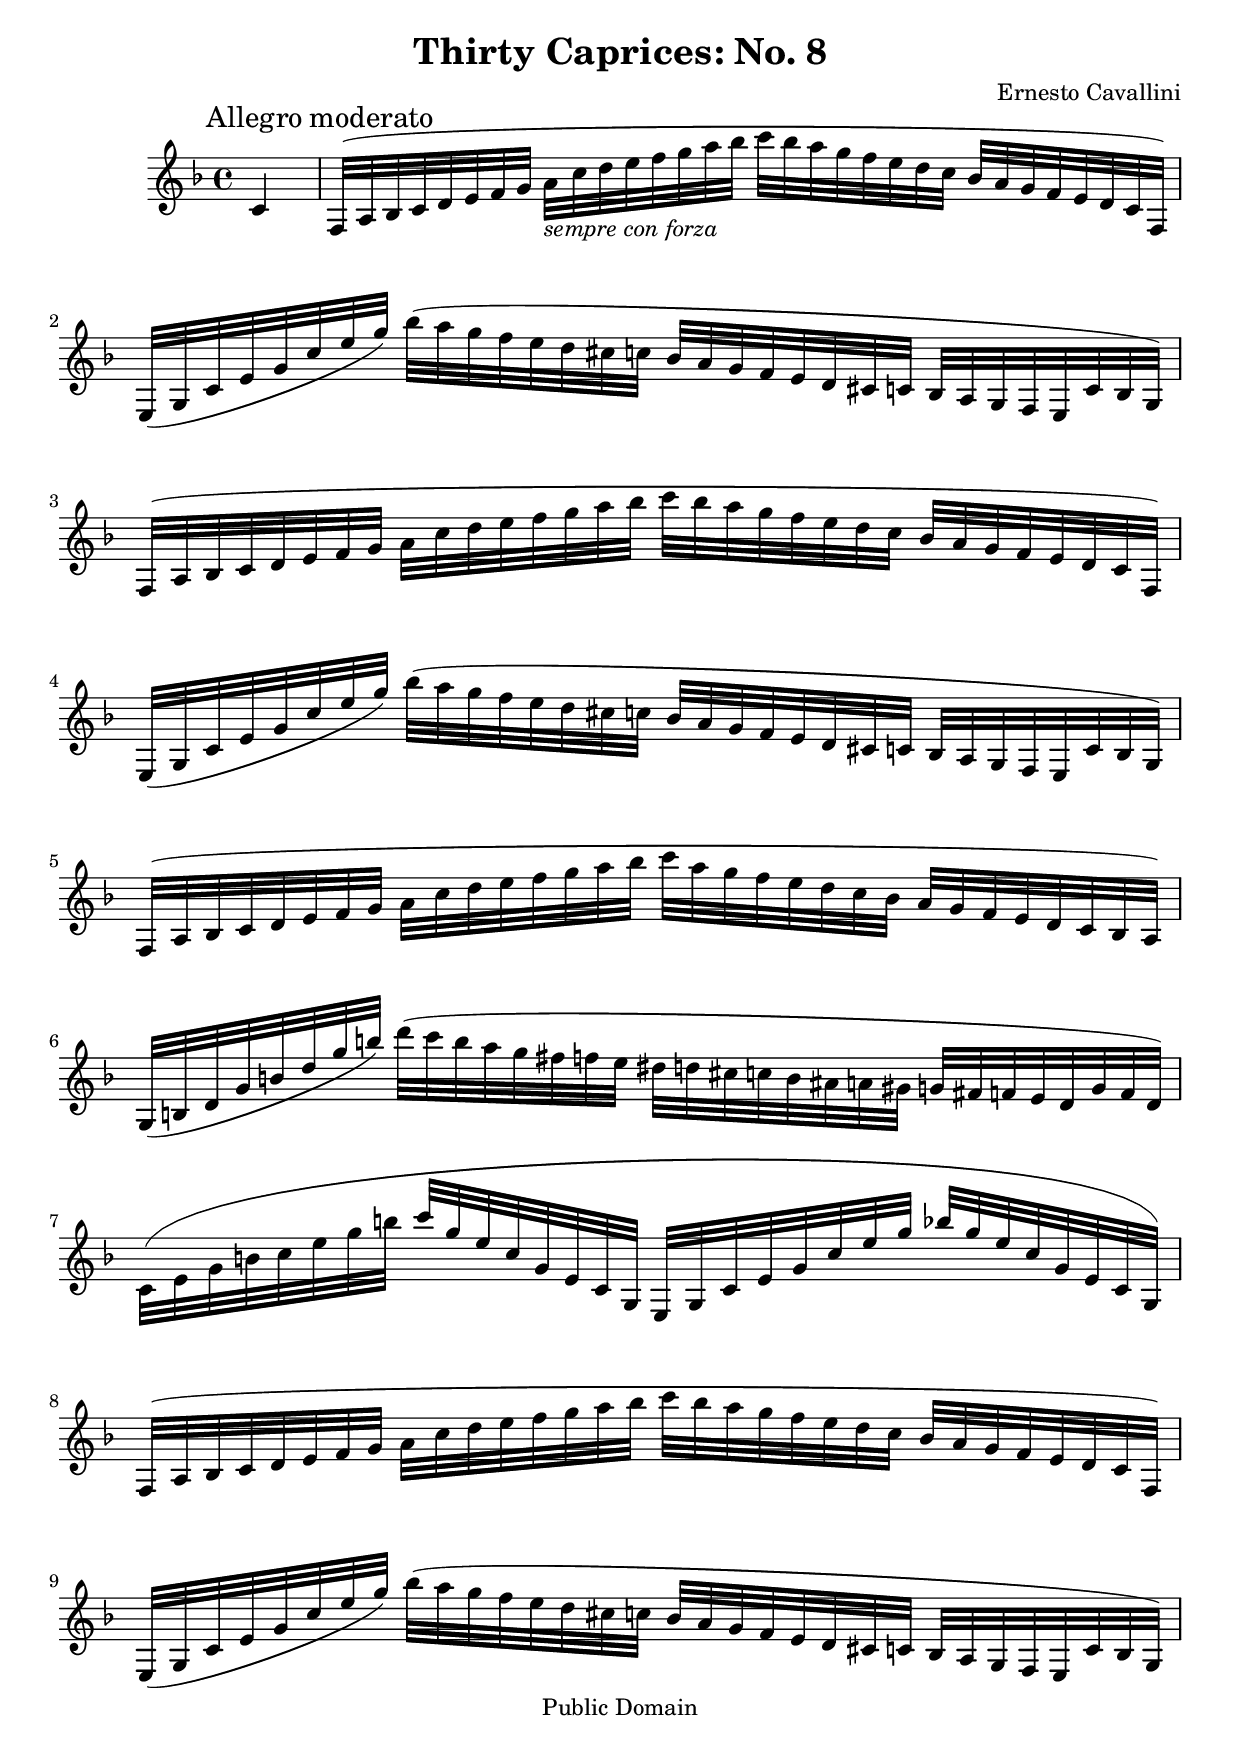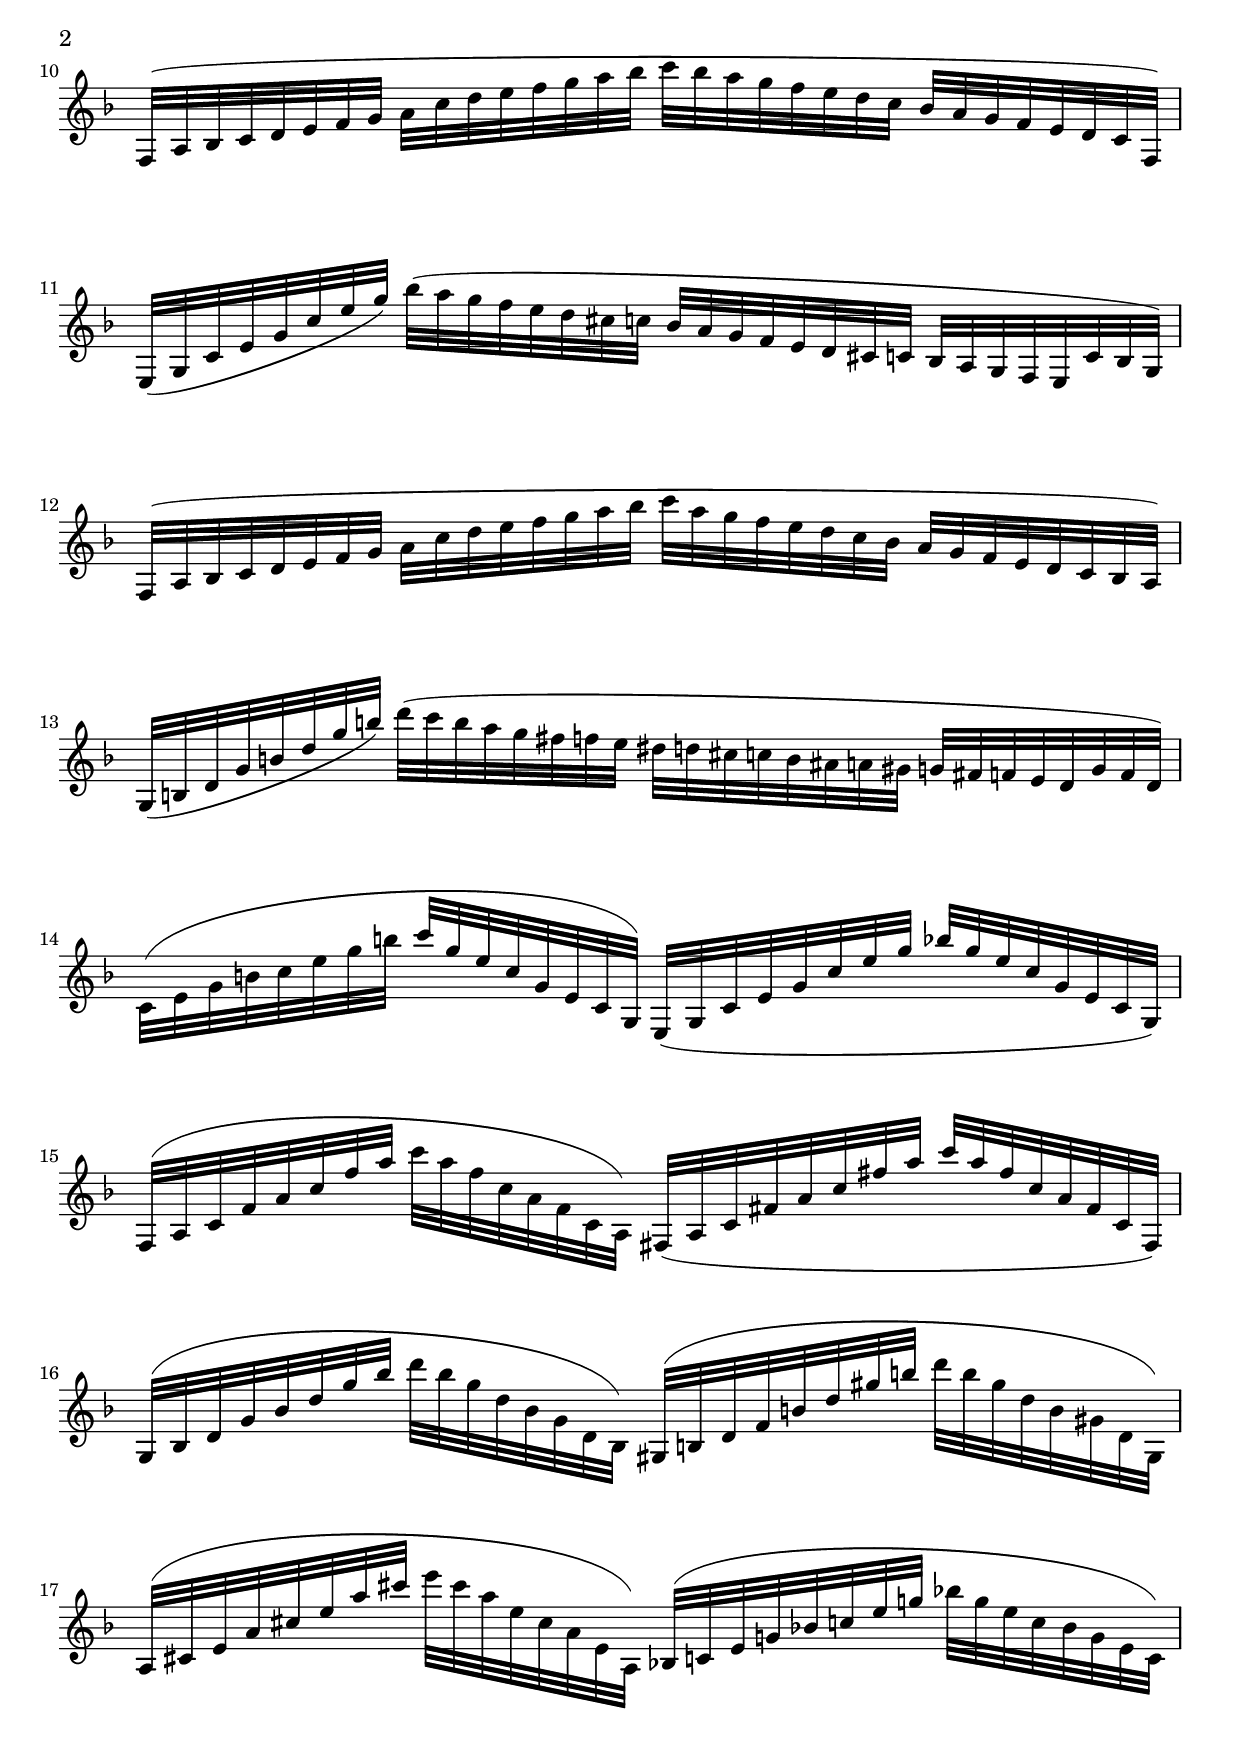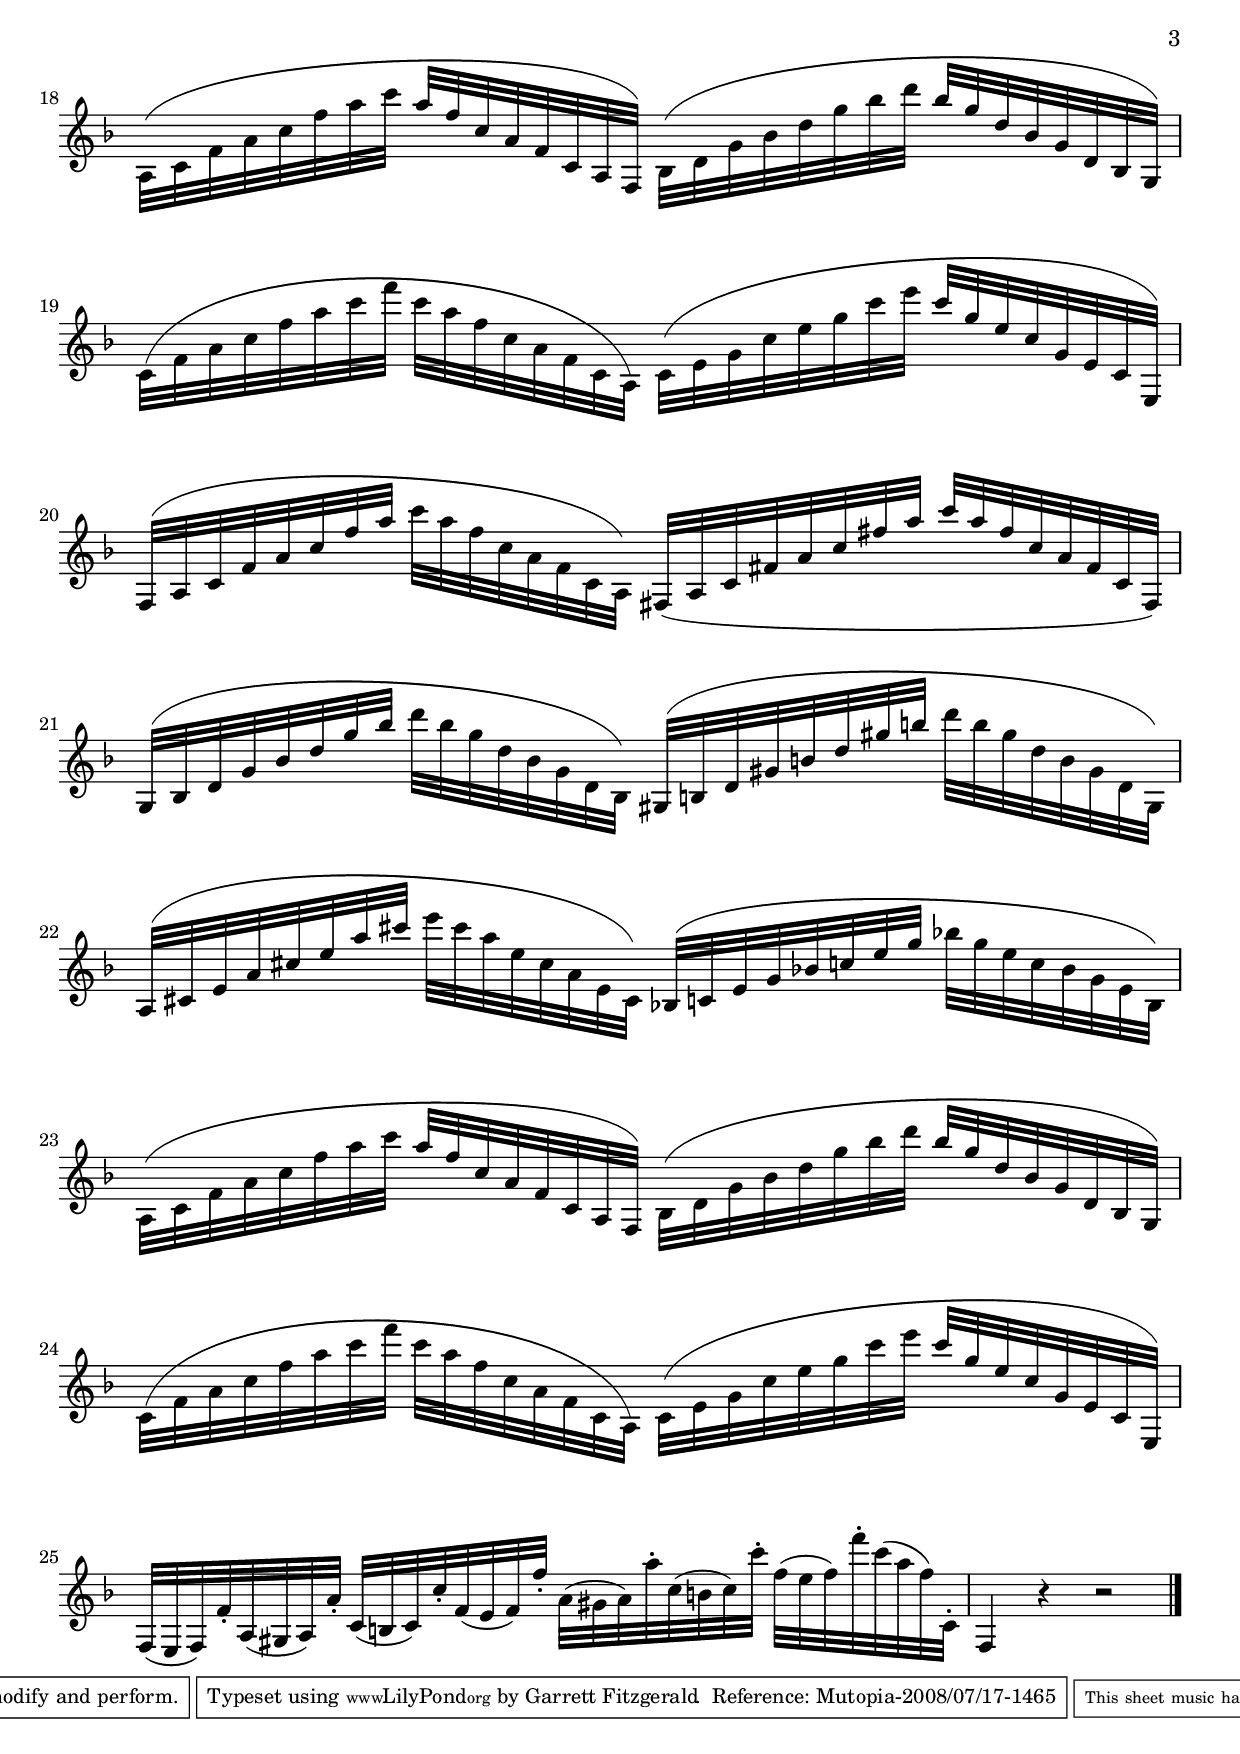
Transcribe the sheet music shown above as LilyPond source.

\version "2.11.45"
\header {
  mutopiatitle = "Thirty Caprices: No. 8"
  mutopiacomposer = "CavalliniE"
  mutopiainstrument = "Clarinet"
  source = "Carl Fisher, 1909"
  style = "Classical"
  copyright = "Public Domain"
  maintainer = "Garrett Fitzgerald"
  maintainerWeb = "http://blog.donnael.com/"
  title = "Thirty Caprices: No. 8"
  composer = "Ernesto Cavallini"
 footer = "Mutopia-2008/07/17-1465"
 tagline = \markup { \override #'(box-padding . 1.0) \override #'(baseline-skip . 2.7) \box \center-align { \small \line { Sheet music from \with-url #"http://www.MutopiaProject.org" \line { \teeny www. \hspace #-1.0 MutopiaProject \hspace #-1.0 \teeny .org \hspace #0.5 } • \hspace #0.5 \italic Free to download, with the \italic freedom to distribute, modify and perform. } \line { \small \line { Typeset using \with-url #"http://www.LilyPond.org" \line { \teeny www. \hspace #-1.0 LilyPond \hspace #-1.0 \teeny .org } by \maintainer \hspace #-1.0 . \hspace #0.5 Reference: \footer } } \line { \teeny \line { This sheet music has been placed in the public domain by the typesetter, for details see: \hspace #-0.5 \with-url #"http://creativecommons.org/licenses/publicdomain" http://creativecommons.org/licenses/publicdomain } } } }
}

ECCapriceEight = \relative c' {
  \key f \major

  \partial 4
  c4 \mark \markup{Allegro moderato} | 
  f,32( a bes c d e f g a_\markup{\italic "sempre con forza"} c d e f g a bes 
  c bes a g f e d c bes a g f e d c f,) |
  e32( g c e g c e g) bes( a g f e d cis c bes a g f e d cis c bes a g f e c' bes g) |

  f32( a bes c d e f g a c d e f g a bes c bes a g f e d c bes a g f e d c f,) |
  e32( g c e g c e g) bes( a g f e d cis c bes a g f e d cis c bes a g f e c' bes g) |

  f32( a bes c d e f g a c d e f g a bes c a g f e d c bes a g f e d c bes a) |
  g32( b d g b d g b) d( c b a g fis f e dis d cis c b ais a gis g fis f e d g f d) |

  c32( e g b c e g b c g e c g e c g e g c e g c e g bes g e c g e c g) |
  f32( a bes c d e f g a c d e f g a bes c bes a g f e d c bes a g f e d c f,) |

  e32( g c e g c e g) bes( a g f e d cis c bes a g f e d cis c bes a g f  e c' bes g) |
  f32( a bes c d e f g a c d e f g a bes c bes a g f e d c bes a g f e d c f,) |

  e32( g c e g c e g) bes( a g f e d cis c bes a g f e d cis c bes a g f  e c' bes g) |
  f32( a bes c d e f g a c d e f g a bes c a g f e d c bes a g f e d c bes a) |

  g32( b d g b d g b) d( c b a g fis f e dis d cis c b ais a gis g fis f e d g f d) |
  c32( e g b c e g b c g e c g e c g) e( g c e g c e g bes g e c g e c g) |
  
  f32( a c f a c f a c a f c a f c a) fis( a c fis a c fis a c a fis c a fis c fis,) |
  g32( bes d g bes d g bes d bes g d bes g d bes) gis( b d f b d gis b d b gis d b gis d gis,) |

  a32( cis e a cis e a cis e cis a e cis a e a,) bes!( c e g! bes! c e g! bes! g e c bes g e c) |
  a32( c f a c f a c a f c a f c a f) bes( d g bes d g bes d bes g d bes g d bes g) |

  c32( f a c f a c f c a f c a f c a) c( e g c e g c e c g e c g e c e,) |
  f32( a c f a c f a c a f c a f c a) fis( a c fis a c fis a c a fis c a fis c fis,) |

  g32( bes d g bes d g bes d bes g d bes g d bes) gis( b d gis b d gis b d b gis d b gis d gis,) |
  a32( cis e a cis e a cis e cis a e cis a e cis) bes!( c e g bes! c e g bes! g e c bes g e bes) |

  a32( c f a c f a c a f c a f c a f) bes( d g bes d g bes d bes g d bes g d bes g) | 
  c32( f a c f a c f c a f c a f c a) c( e g c e g c e c g e c g e c e,) |

  f32( e f) f'-. a,( gis a) a'-. c,( b c) c'-. f,( e f) f'-.
  a,( gis a) a'-. c,( b c) c'-.  f,( e f) f'-. c( a f) c,-. |
  f,4 r r2 \bar "|."
}

\book {
  \score {
    \new Staff {
      \clef treble
      \time 4/4
      \set beatLength = #(ly:make-moment 1 8)
      \set Staff.midiInstrument = "clarinet"
      #(set-global-staff-size 15)
      \ECCapriceEight
    }
    
    \layout {
    }
    
    \midi {
      \context {
	\Score
	tempoWholesPerMinute = #(ly:make-moment 70 4)
      }  
    }
  }
  \paper { 
    ragged-bottom = ##f
    ragged-last-bottom = ##f
  }
}
